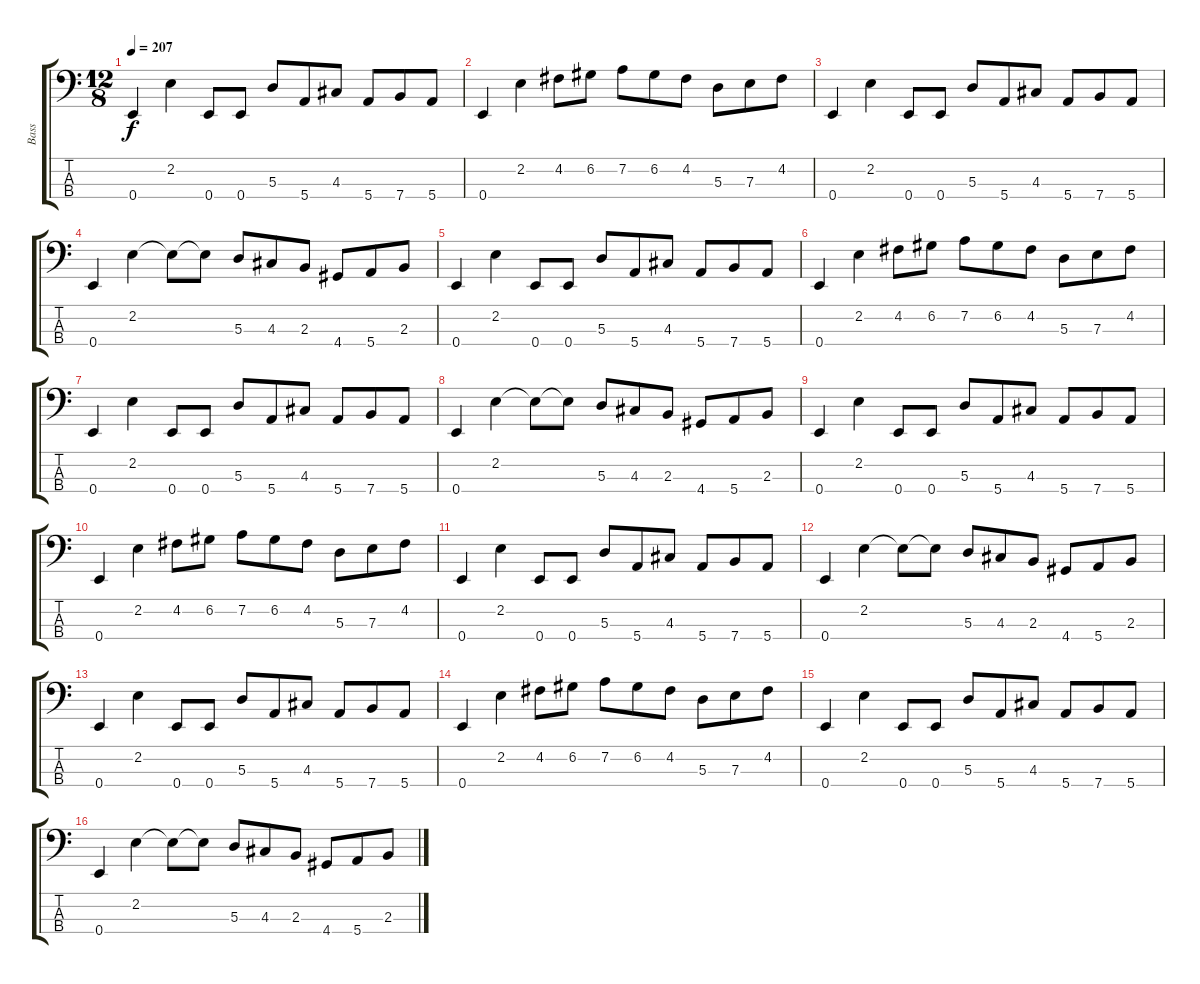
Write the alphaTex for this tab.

\track ("Bass" "Bass") {instrument electricbassfinger}
\staff {score tabs}
\tuning (G2 D2 A1 E1) {hide}
\ts (12 8)
\tempo 207
\clef f4
\ks c
0.4.4{dy f} 2.2.4 0.4.8 0.4.8 5.3.8 5.4.8 4.3.8 5.4.8 7.4.8 5.4.8 |
0.4.4 2.2.4 4.2.8 6.2.8 7.2.8 6.2.8 4.2.8 5.3.8 7.3.8 4.2.8 |
0.4.4 2.2.4 0.4.8 0.4.8 5.3.8 5.4.8 4.3.8 5.4.8 7.4.8 5.4.8 |
0.4.4 2.2.4 2.2{t}.8 2.2{t}.8 5.3.8 4.3.8 2.3.8 4.4.8 5.4.8 2.3.8 |
0.4.4 2.2.4 0.4.8 0.4.8 5.3.8 5.4.8 4.3.8 5.4.8 7.4.8 5.4.8 |
0.4.4 2.2.4 4.2.8 6.2.8 7.2.8 6.2.8 4.2.8 5.3.8 7.3.8 4.2.8 |
0.4.4 2.2.4 0.4.8 0.4.8 5.3.8 5.4.8 4.3.8 5.4.8 7.4.8 5.4.8 |
0.4.4 2.2.4 2.2{t}.8 2.2{t}.8 5.3.8 4.3.8 2.3.8 4.4.8 5.4.8 2.3.8 |
0.4.4 2.2.4 0.4.8 0.4.8 5.3.8 5.4.8 4.3.8 5.4.8 7.4.8 5.4.8 |
0.4.4 2.2.4 4.2.8 6.2.8 7.2.8 6.2.8 4.2.8 5.3.8 7.3.8 4.2.8 |
0.4.4 2.2.4 0.4.8 0.4.8 5.3.8 5.4.8 4.3.8 5.4.8 7.4.8 5.4.8 |
0.4.4 2.2.4 2.2{t}.8 2.2{t}.8 5.3.8 4.3.8 2.3.8 4.4.8 5.4.8 2.3.8 |
0.4.4 2.2.4 0.4.8 0.4.8 5.3.8 5.4.8 4.3.8 5.4.8 7.4.8 5.4.8 |
0.4.4 2.2.4 4.2.8 6.2.8 7.2.8 6.2.8 4.2.8 5.3.8 7.3.8 4.2.8 |
0.4.4 2.2.4 0.4.8 0.4.8 5.3.8 5.4.8 4.3.8 5.4.8 7.4.8 5.4.8 |
0.4.4 2.2.4 2.2{t}.8 2.2{t}.8 5.3.8 4.3.8 2.3.8 4.4.8 5.4.8 2.3.8
